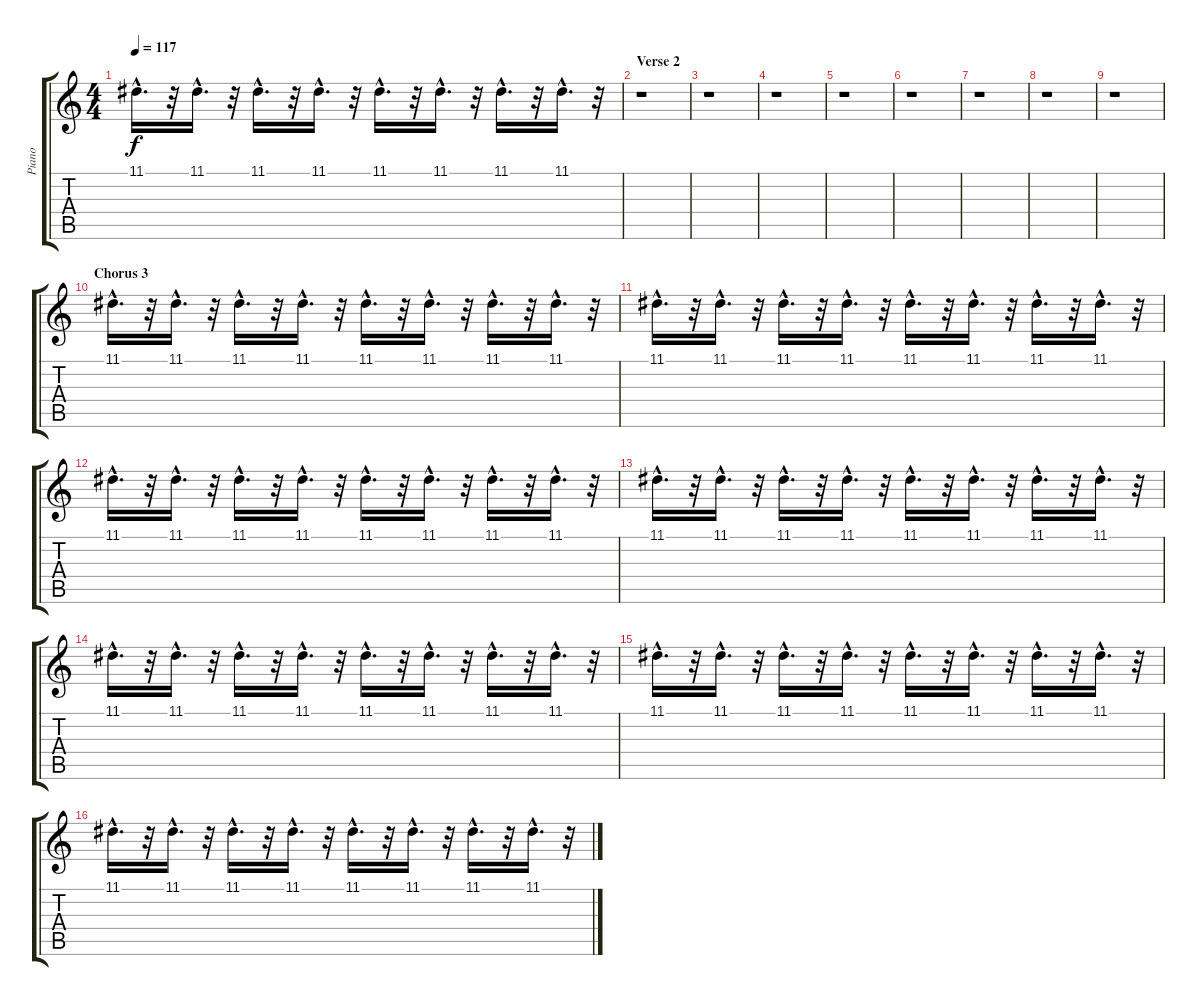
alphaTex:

\track ("Piano" "Piano") {instrument acousticgrandpiano}
\staff {score tabs}
\tuning (E4 B3 G3 D3 A2 E2) {hide}
\ts (4 4)
\tempo 117
\clef g2
\ks c
11.1{hac}.16{d dy f} r.32 11.1{hac}.16{d} r.32 11.1{hac}.16{d} r.32 11.1{hac}.16{d} r.32 11.1{hac}.16{d} r.32 11.1{hac}.16{d} r.32 11.1{hac}.16{d} r.32 11.1{hac}.16{d} r.32 |
\section ("" "Verse 2")
r.1 |
r.1 |
r.1 |
r.1 |
r.1 |
r.1 |
r.1 |
r.1 |
\section ("" "Chorus 3")
11.1{hac}.16{d} r.32 11.1{hac}.16{d} r.32 11.1{hac}.16{d} r.32 11.1{hac}.16{d} r.32 11.1{hac}.16{d} r.32 11.1{hac}.16{d} r.32 11.1{hac}.16{d} r.32 11.1{hac}.16{d} r.32 |
11.1{hac}.16{d} r.32 11.1{hac}.16{d} r.32 11.1{hac}.16{d} r.32 11.1{hac}.16{d} r.32 11.1{hac}.16{d} r.32 11.1{hac}.16{d} r.32 11.1{hac}.16{d} r.32 11.1{hac}.16{d} r.32 |
11.1{hac}.16{d} r.32 11.1{hac}.16{d} r.32 11.1{hac}.16{d} r.32 11.1{hac}.16{d} r.32 11.1{hac}.16{d} r.32 11.1{hac}.16{d} r.32 11.1{hac}.16{d} r.32 11.1{hac}.16{d} r.32 |
11.1{hac}.16{d} r.32 11.1{hac}.16{d} r.32 11.1{hac}.16{d} r.32 11.1{hac}.16{d} r.32 11.1{hac}.16{d} r.32 11.1{hac}.16{d} r.32 11.1{hac}.16{d} r.32 11.1{hac}.16{d} r.32 |
11.1{hac}.16{d} r.32 11.1{hac}.16{d} r.32 11.1{hac}.16{d} r.32 11.1{hac}.16{d} r.32 11.1{hac}.16{d} r.32 11.1{hac}.16{d} r.32 11.1{hac}.16{d} r.32 11.1{hac}.16{d} r.32 |
11.1{hac}.16{d} r.32 11.1{hac}.16{d} r.32 11.1{hac}.16{d} r.32 11.1{hac}.16{d} r.32 11.1{hac}.16{d} r.32 11.1{hac}.16{d} r.32 11.1{hac}.16{d} r.32 11.1{hac}.16{d} r.32 |
11.1{hac}.16{d} r.32 11.1{hac}.16{d} r.32 11.1{hac}.16{d} r.32 11.1{hac}.16{d} r.32 11.1{hac}.16{d} r.32 11.1{hac}.16{d} r.32 11.1{hac}.16{d} r.32 11.1{hac}.16{d} r.32
